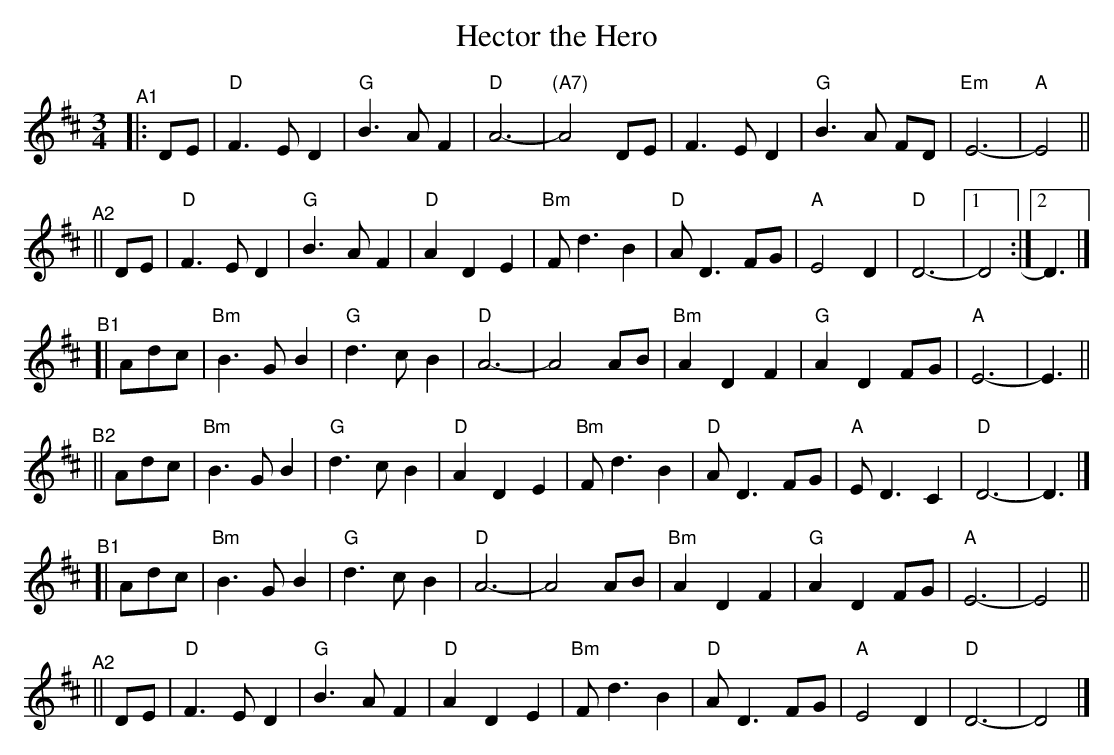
X:1
T: Hector the Hero
M: 3/4
L: 1/4
K: D
"^A1"|:  D/E/ |  "D"F>ED | "G"B>AF | "D"A3- | "(A7)"A2D/E/ | F>ED | "G"B>A F/D/ | "Em"E3- | "A"E2 ||
"^A2"||  D/E/ |  "D"F>ED | "G"B>AF | "D"ADE | "Bm"F<dB | "D"A<D F/G/ | "A" E2D | "D"D3- |1 D2 :|2 D> |]
"^B1"[| Ad/c/ | "Bm"B>GB | "G"d>cB | "D"A3- | A2  A/B/ | "Bm"ADF | "G"ADF/G/ | "A"E3- | E> ||
"^B2"|| Ad/c/ | "Bm"B>GB | "G"d>cB | "D"ADE | "Bm"F<dB | "D"A<D F/G/ | "A"E<DC | "D"D3- | D> |]
"^B1"[| Ad/c/ | "Bm"B>GB | "G"d>cB | "D"A3- | A2  A/B/ | "Bm"ADF | "G"ADF/G/ | "A"E3- | E2 ||
"^A2"||  D/E/ |  "D"F>ED | "G"B>AF | "D"ADE | "Bm"F<dB | "D"A<DF/G/ | "A"E2D | "D"D3- | D2 |]
